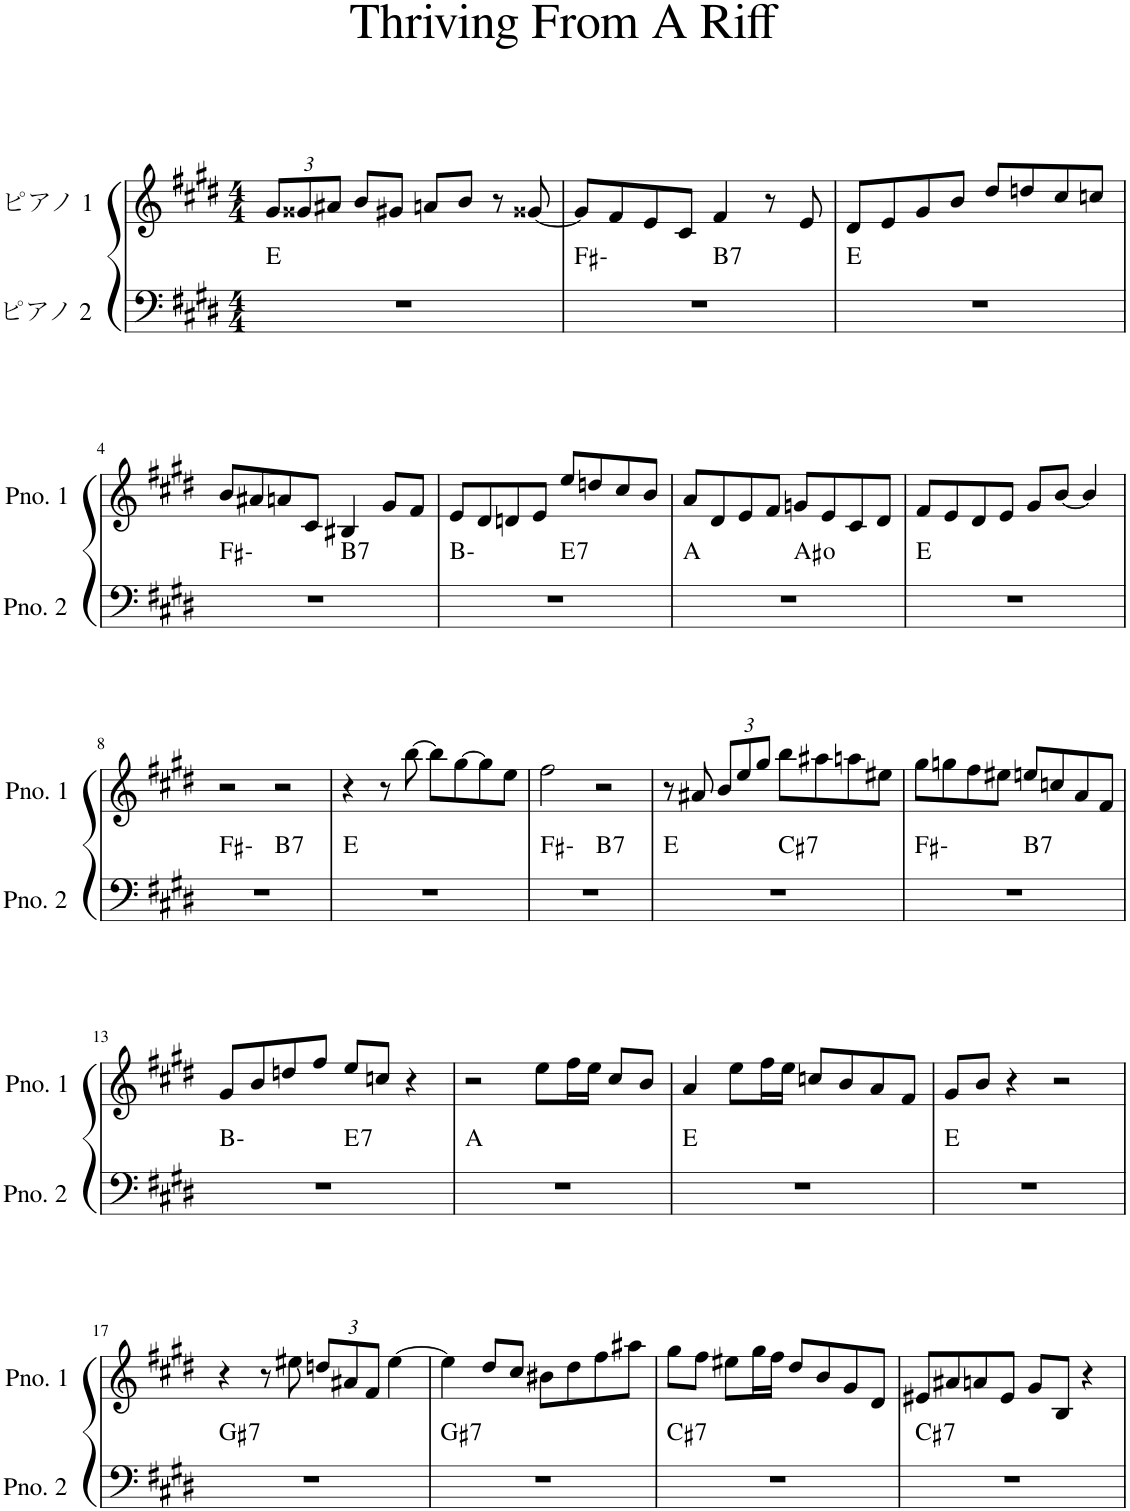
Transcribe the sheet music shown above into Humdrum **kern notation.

**kern	**harte	**kern
*part2	*part2	*part1
*staff2	*	*staff1
*I"ピアノ 2	*	*I"ピアノ 1
*clefF4	*	*clefG2
*k[f#c#g#d#]	*	*k[f#c#g#d#]
*M4/4	*	*M4/4
*	*	*Xbrackettup
=1	=1	=1
1r	E:maj	12g#/L
.	.	12g##X/
.	.	12a#X/J
.	.	8b/L
.	.	8g#X/J
.	.	8an/L
.	.	8b/J
.	.	8r
.	.	[8g##X/
=2	=2	=2
*^	*	*
1r	2ryy	F#:min	8g##/L]
.	.	.	8f#/
.	.	.	8e/
.	.	.	8c#/J
!	!	!LO:H:kt=7	!
.	2ryy	B:7	4f#/
.	.	.	8r
.	.	.	8e/
*v	*v	*	*
=3	=3	=3
1r	E:maj	8d#/L
.	.	8e/
.	.	8g#/
.	.	8b/J
.	.	8dd#/L
.	.	8ddn/
.	.	8cc#/
.	.	8ccn/J
!!LO:LB:g=z
=4	=4	=4
*^	*	*
1r	2ryy	F#:min	8b/L
.	.	.	8a#X/
.	.	.	8an/
.	.	.	8c#/J
!	!	!LO:H:kt=7	!
.	2ryy	B:7	4B#X/
.	.	.	8g#/L
.	.	.	8f#/J
=5	=5	=5	=5
1r	2ryy	B:min	8e/L
.	.	.	8d#/
.	.	.	8dn/
.	.	.	8e/J
!	!	!LO:H:kt=7	!
.	2ryy	E:7	8ee/L
.	.	.	8ddn/
.	.	.	8cc#/
.	.	.	8b/J
=6	=6	=6	=6
1r	2ryy	A:maj	8a/L
.	.	.	8d#/
.	.	.	8e/
.	.	.	8f#/J
.	2ryy	A#:dim	8gn/L
.	.	.	8e/
.	.	.	8c#/
.	.	.	8d#/J
*v	*v	*	*
=7	=7	=7
1r	E:maj	8f#/L
.	.	8e/
.	.	8d#/
.	.	8e/J
.	.	8g#/L
.	.	[8b/J
.	.	4b/]
!!LO:LB:g=z
=8	=8	=8
*^	*	*
1r	2ryy	F#:min	2r
!	!	!LO:H:kt=7	!
.	2ryy	B:7	2r
*v	*v	*	*
=9	=9	=9
1r	E:maj	4r
.	.	8r
.	.	[8bb\
.	.	8bb\L]
.	.	[8gg#\
.	.	8gg#\]
.	.	8ee\J
=10	=10	=10
*^	*	*
1r	2ryy	F#:min	2ff#\
!	!	!LO:H:kt=7	!
.	2ryy	B:7	2r
=11	=11	=11	=11
1r	2ryy	E:maj	8r
.	.	.	8a#X/
.	.	.	12b/L
.	.	.	12ee/
.	.	.	12gg#/J
!	!	!LO:H:kt=7	!
.	2ryy	C#:7	8bb\L
.	.	.	8aa#X\
.	.	.	8aan\
.	.	.	8ee#X\J
=12	=12	=12	=12
1r	2ryy	F#:min	8gg#\L
.	.	.	8ggn\
.	.	.	8ff#\
.	.	.	8ee#X\J
!	!	!LO:H:kt=7	!
.	2ryy	B:7	8een/L
.	.	.	8ccn/
.	.	.	8a/
.	.	.	8f#/J
!!LO:LB:g=z
=13	=13	=13	=13
1r	2ryy	B:min	8g#/L
.	.	.	8b/
.	.	.	8ddn/
.	.	.	8ff#/J
!	!	!LO:H:kt=7	!
.	2ryy	E:7	8ee/L
.	.	.	8ccn/J
.	.	.	4r
*v	*v	*	*
=14	=14	=14
1r	A:maj	2r
.	.	8ee\L
.	.	16ff#\L
.	.	16ee\JJ
.	.	8cc#/L
.	.	8b/J
=15	=15	=15
1r	E:maj	4a/
.	.	8ee\L
.	.	16ff#\L
.	.	16ee\JJ
.	.	8ccn/L
.	.	8b/
.	.	8a/
.	.	8f#/J
=16	=16	=16
1r	E:maj	8g#/L
.	.	8b/J
.	.	4r
.	.	2r
!!LO:LB:g=z
=17	=17	=17
!	!LO:H:kt=7	!
1r	G#:7	4r
.	.	8r
.	.	8ee#X\
.	.	12ddn/L
.	.	12a#X/
.	.	12f#/J
.	.	[4ee#\
=18	=18	=18
!	!LO:H:kt=7	!
1r	G#:7	4ee#\]
.	.	8dd#/L
.	.	8cc#/J
.	.	8b#X\L
.	.	8dd#\
.	.	8ff#\
.	.	8aa#X\J
=19	=19	=19
!	!LO:H:kt=7	!
1r	C#:7	8gg#\L
.	.	8ff#\J
.	.	8ee#X\L
.	.	16gg#\L
.	.	16ff#\JJ
.	.	8dd#/L
.	.	8b/
.	.	8g#/
.	.	8d#/J
=20	=20	=20
!	!LO:H:kt=7	!
1r	C#:7	8e#X/L
.	.	8a#X/
.	.	8an/
.	.	8e#/J
.	.	8g#/L
.	.	8B/J
.	.	4r
=	=	=
*-	*-	*-
